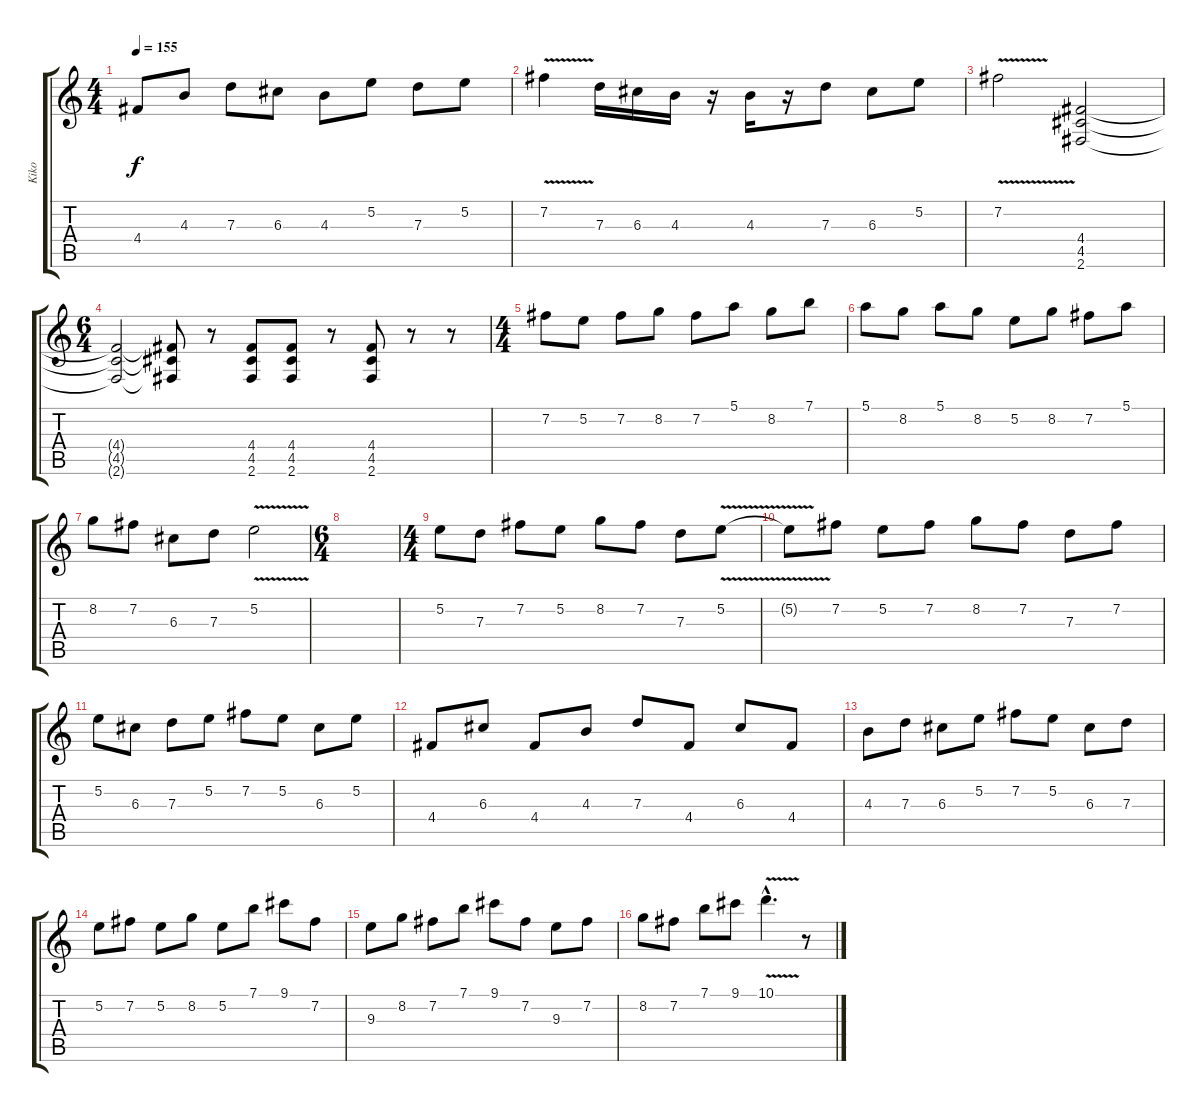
\track ("Kiko " "Kiko ") {instrument overdrivenguitar}
\staff {score tabs}
\tuning (E4 B3 G3 D3 A2 E2) {hide}
\ts (4 4)
\tempo 155
\clef g2
\ks c
4.4.8{dy f instrument overdrivenguitar} 4.3.8 7.3.8 6.3.8 4.3.8 5.2.8 7.3.8 5.2.8 |
7.2{v}.4 7.3.16 6.3.16 4.3.16 r.16 4.3.16 r.16 7.3.8 6.3.8 5.2.8 |
7.2{v}.2 (4.4 4.5 2.6).2 |
\ts (6 4)
(4.4{t} 4.5{t} 2.6{t}).2 (4.4{t} 4.5{t} 2.6{t}).8 r.8 (4.4 4.5 2.6).8 (4.4 4.5 2.6).8 r.8 (4.4 4.5 2.6).8 r.8 r.8 |
\ts (4 4)
7.2.8 5.2.8 7.2.8 8.2.8 7.2.8 5.1.8 8.2.8 7.1.8 |
5.1.8 8.2.8 5.1.8 8.2.8 5.2.8 8.2.8 7.2.8 5.1.8 |
8.2.8 7.2.8 6.3.8 7.3.8 5.2{v}.2 |
\ts (6 4)
|
\ts (4 4)
5.2.8 7.3.8 7.2.8 5.2.8 8.2.8 7.2.8 7.3.8 5.2{v}.8 |
5.2{t}.8 7.2.8 5.2.8 7.2.8 8.2.8 7.2.8 7.3.8 7.2.8 |
5.2.8 6.3.8 7.3.8 5.2.8 7.2.8 5.2.8 6.3.8 5.2.8 |
4.4.8 6.3.8 4.4.8 4.3.8 7.3.8 4.4.8 6.3.8 4.4.8 |
4.3.8 7.3.8 6.3.8 5.2.8 7.2.8 5.2.8 6.3.8 7.3.8 |
5.2.8 7.2.8 5.2.8 8.2.8 5.2.8 7.1.8 9.1.8 7.2.8 |
9.3.8 8.2.8 7.2.8 7.1.8 9.1.8 7.2.8 9.3.8 7.2.8 |
8.2.8 7.2.8 7.1.8 9.1.8 10.1{v hac}.4{d} r.8
